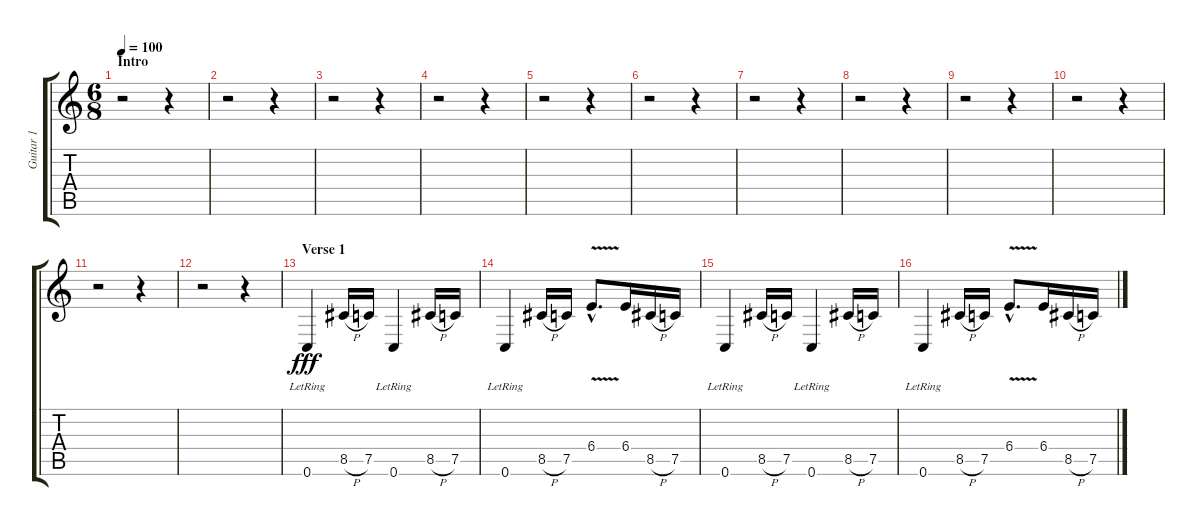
\track ("Guitar 1" "Guitar 1") {instrument distortionguitar}
\staff {score tabs}
\tuning (C4 G3 Eb3 Bb2 F2 C2) {hide}
\ts (6 8)
\section ("" "Intro")
\tempo 100
\clef g2
\ks c
r.2{dy fff instrument distortionguitar} r.4 |
r.2 r.4 |
r.2 r.4 |
r.2 r.4 |
r.2 r.4 |
r.2 r.4 |
r.2 r.4 |
r.2 r.4 |
r.2 r.4 |
r.2 r.4 |
r.2 r.4 |
r.2 r.4 |
\section ("" "Verse 1")
0.6{lr}.4 8.5{h}.16 7.5.16 0.6{lr}.4 8.5{h}.16 7.5.16 |
0.6{lr}.4 8.5{h}.16 7.5.16 6.4{v hac}.8{d} 6.4.16 8.5{h}.16 7.5.16 |
0.6{lr}.4 8.5{h}.16 7.5.16 0.6{lr}.4 8.5{h}.16 7.5.16 |
0.6{lr}.4 8.5{h}.16 7.5.16 6.4{v hac}.8{d} 6.4.16 8.5{h}.16 7.5.16
